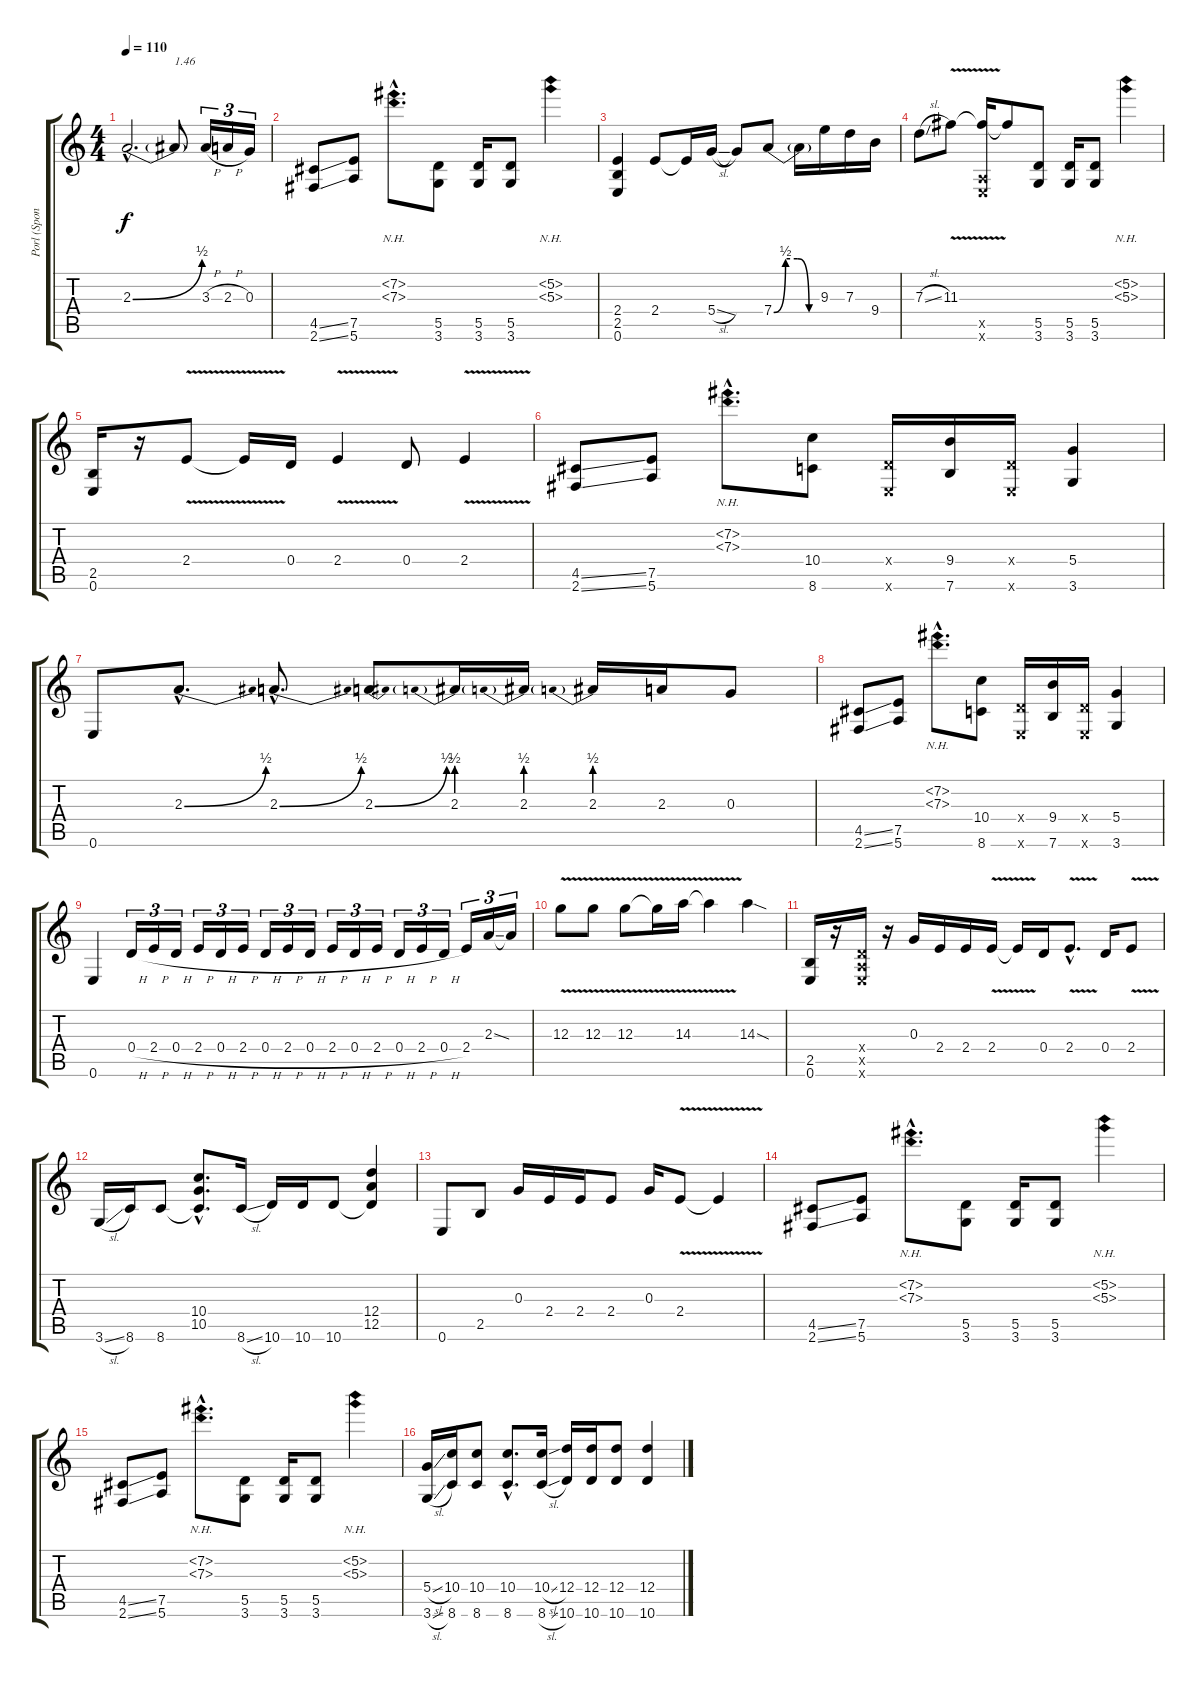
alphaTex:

\track ("Porl (Spondylos)" "Porl (Spon") {instrument overdrivenguitar}
\staff {score tabs}
\tuning (E4 B3 G3 D3 A2 E2) {hide}
\ts (4 4)
\tempo 110
\clef g2
\ks c
2.3{be (bend 0 0 60 2) hac}.2{d dy f} 2.3{t}.8{txt "1.46"} 3.3{h}.16{tu (3 2)} 2.3{h}.16{tu (3 2)} 0.3.16{tu (3 2)} |
(4.5{ss} 2.6{ss}).8 (7.5 5.6).8 (7.2{nh hac} 7.3{nh hac}).8{d} (5.5 3.6).8 (5.5 3.6).16 (5.5 3.6).8 (5.2{nh} 5.3{nh}).4 |
(2.4 2.5 0.6).4 2.4.8 2.4{t}.16 5.4{sl}.16 5.4{t}.8 7.4{be (custom 0 0 15 2 30 2 45 0 60 0)}.8 7.4{t}.16 9.3.16 7.3.16 9.4.16 |
7.3{sl}.8 11.3{v}.8 (11.3{t} 0.5{x} 0.6{x}).16 11.3{t}.8 (5.5 3.6).8 (5.5 3.6).16 (5.5 3.6).8 (5.2{nh} 5.3{nh}).4 |
(2.5 0.6).16 r.16 2.4{v}.8 2.4{t}.16 0.4.16 2.4{v}.4 0.4.8 2.4{v}.4 |
(4.5{ss} 2.6{ss}).8 (7.5 5.6).8 (7.2{nh hac} 7.3{nh hac}).8{d} (10.4 8.6).8 (0.4{x} 0.6{x}).16 (9.4 7.6).16 (0.4{x} 0.6{x}).16 (5.4 3.6).4 |
0.6.8 2.3{be (bend 0 0 60 2) hac}.8{d} 2.3{be (bend 0 0 60 2) hac}.8{d} 2.3{be (bend 0 0 60 2)}.8 2.3{be (prebend 0 2 60 2)}.16 2.3{be (prebend 0 2 60 2)}.16 2.3{be (prebend 0 2 60 2)}.16 2.3.16 0.3.8 |
(4.5{ss} 2.6{ss}).8 (7.5 5.6).8 (7.2{nh hac} 7.3{nh hac}).8{d} (10.4 8.6).8 (0.4{x} 0.6{x}).16 (9.4 7.6).16 (0.4{x} 0.6{x}).16 (5.4 3.6).4 |
0.6.4 0.4{h}.16{tu (3 2)} 2.4{h}.16{tu (3 2)} 0.4{h}.16{tu (3 2)} 2.4{h}.16{tu (3 2)} 0.4{h}.16{tu (3 2)} 2.4{h}.16{tu (3 2)} 0.4{h}.16{tu (3 2)} 2.4{h}.16{tu (3 2)} 0.4{h}.16{tu (3 2)} 2.4{h}.16{tu (3 2)} 0.4{h}.16{tu (3 2)} 2.4{h}.16{tu (3 2)} 0.4{h}.16{tu (3 2)} 2.4{h}.16{tu (3 2)} 0.4{h}.16{tu (3 2)} 2.4.16{tu (3 2)} 2.3{ss}.16{tu (3 2)} 2.3{t}.16{tu (3 2)} |
12.3{v}.8 12.3{v}.8 12.3{v}.8 12.3{t}.16 14.3{v}.16 14.3{t}.4 14.3{sod}.4 |
(2.5 0.6).16 r.16 (0.4{x} 0.5{x} 0.6{x}).16 r.16 0.3.16 2.4.16 2.4.16 2.4{v}.16 2.4{t}.16 0.4.16 2.4{v hac}.8{d} 0.4.16 2.4{v}.8 |
3.6{sl}.16 8.6.16 8.6.8 (10.4{hac} 10.5{hac} 8.6{hac t}).8{d} 8.6{sl}.16 10.6.16 10.6.16 10.6.8 (12.4 12.5 10.6{t}).4 |
0.6.8 2.5.8 0.3.16 2.4.16 2.4.16 2.4.8 0.3.16 2.4{v}.8 2.4{t}.4 |
(4.5{ss} 2.6{ss}).8 (7.5 5.6).8 (7.2{nh hac} 7.3{nh hac}).8{d} (5.5 3.6).8 (5.5 3.6).16 (5.5 3.6).8 (5.2{nh} 5.3{nh}).4 |
(4.5{ss} 2.6{ss}).8 (7.5 5.6).8 (7.2{nh hac} 7.3{nh hac}).8{d} (5.5 3.6).8 (5.5 3.6).16 (5.5 3.6).8 (5.2{nh} 5.3{nh}).4 |
(5.4{sl} 3.6{sl}).16 (10.4 8.6).16 (10.4 8.6).8 (10.4{hac} 8.6{hac}).8{d} (10.4{sl} 8.6{sl}).16 (12.4 10.6).16 (12.4 10.6).16 (12.4 10.6).8 (12.4 10.6).4
